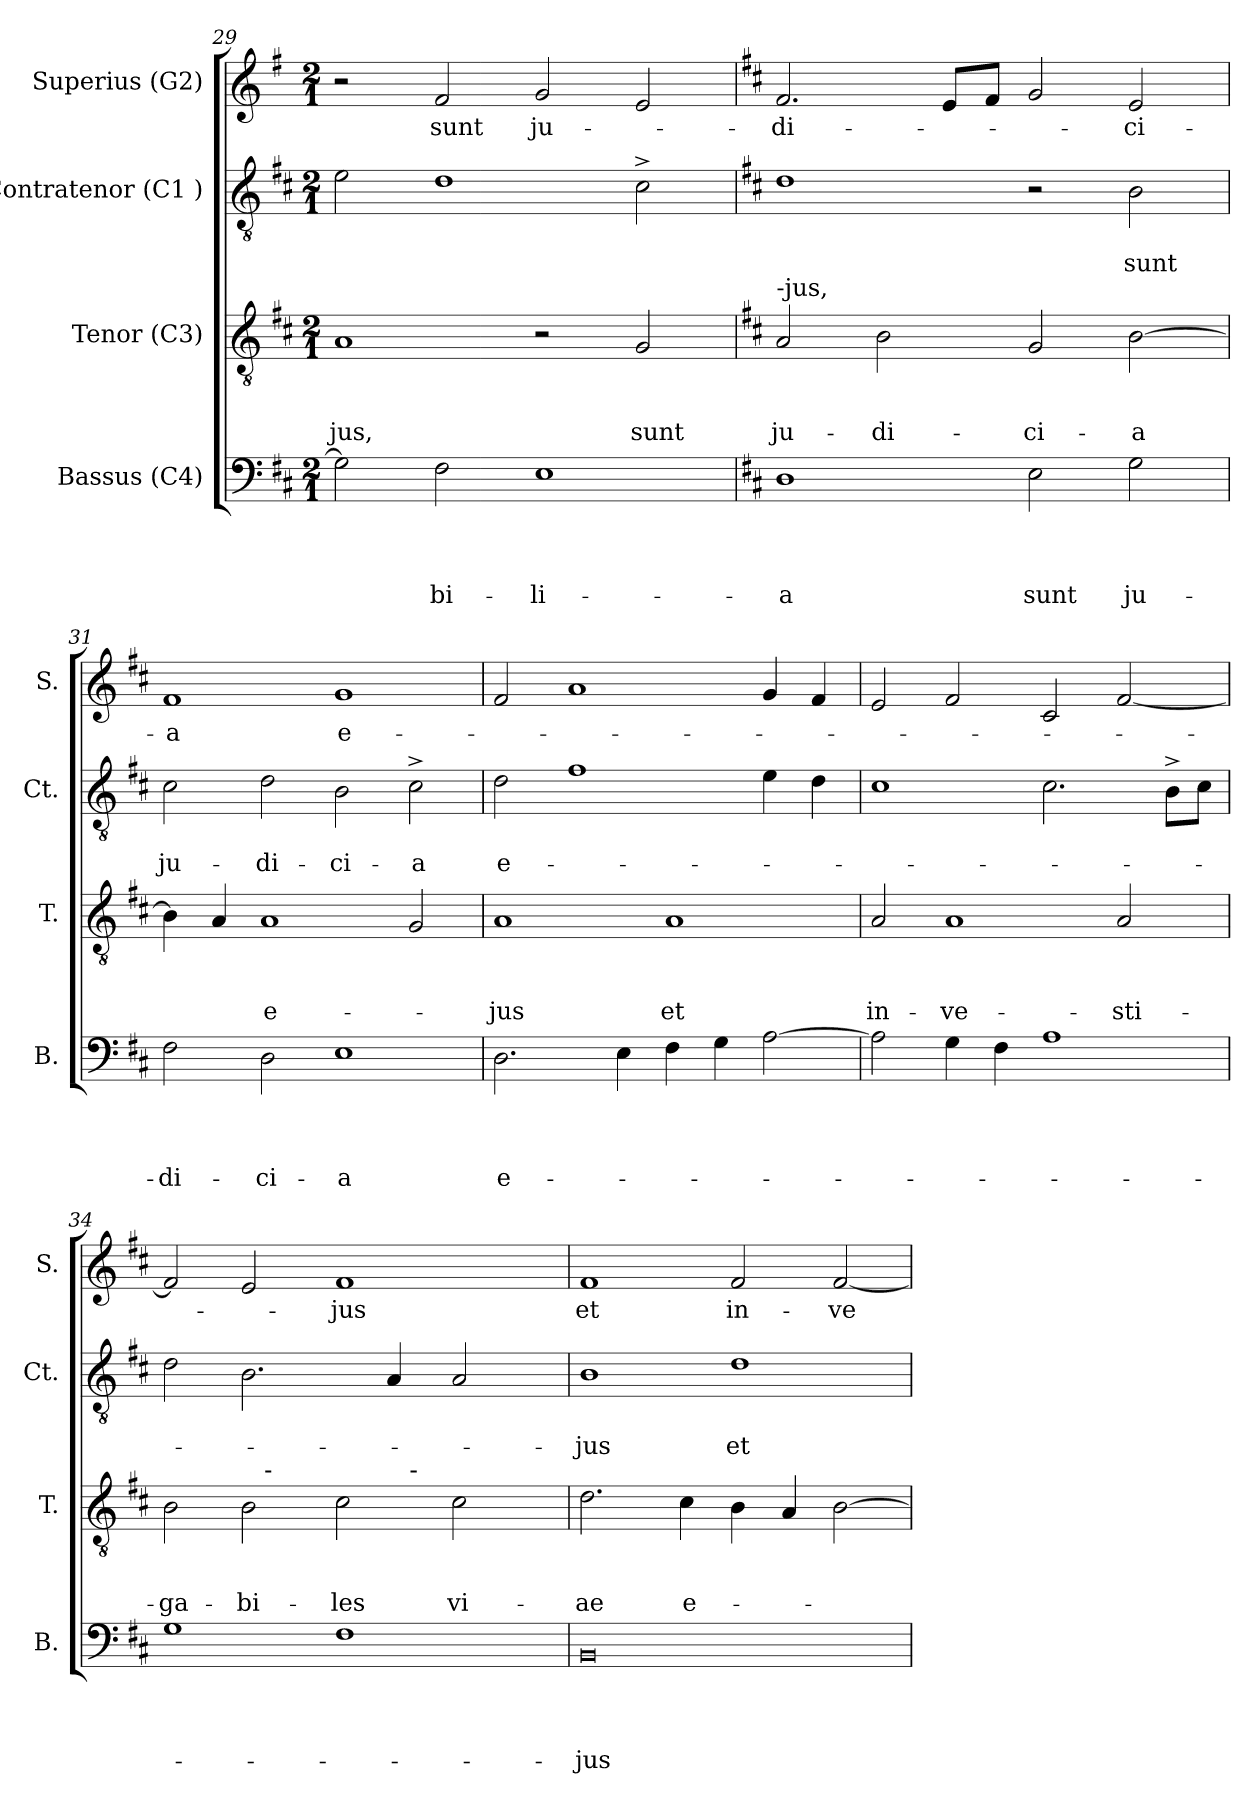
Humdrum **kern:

**kern	**text	**text	**text	**text	**kern	**text	**text	**text	**kern	**text	**text	**kern	**text
*part4	*part4	*part4	*part4	*part4	*part3	*part3	*part3	*part3	*part2	*part2	*part2	*part1	*part1
*staff4	*staff4	*staff4	*staff4	*staff4	*staff3	*staff3	*staff3	*staff3	*staff2	*staff2	*staff2	*staff1	*staff1
*I"Bassus (C4)	*	*	*	*	*I"Tenor (C3)	*	*	*	*I"Contratenor (C1 )	*	*	*I"Superius (G2)	*
*I'B.	*	*	*	*	*I'T.	*	*	*	*I'Ct.	*	*	*I'S.	*
*clefF4	*	*	*	*	*clefGv2	*	*	*	*clefGv2	*	*	*clefG2	*
*k[f#c#]	*	*	*	*	*k[f#c#]	*	*	*	*k[f#c#]	*	*	*k[f#]	*
*D:	*	*	*	*	*D:	*	*	*	*D:	*	*	*G:	*
*M2/1	*	*	*	*	*M2/1	*	*	*	*M2/1	*	*	*M2/1	*
=29	=29	=29	=29	=29	=29	=29	=29	=29	=29	=29	=29	=29	=29
!	!	!	!	!	!	!	!	!LO:LY:b	!	!	!	!	!
2G\]	.	.	.	.	1A	.	.	-jus,	2e\	.	.	2r	.
!	!	!	!	!LO:LY:b	!	!	!	!	!	!	!	!	!LO:LY:b
2F#\	.	.	.	-bi-	.	.	.	.	1d	.	.	2f#/	sunt
!	!	!	!	!LO:LY:b:rj	!	!	!	!	!	!	!	!	!LO:LY:b
1E	.	.	.	-li-	2r	.	.	.	.	.	.	2g/	ju-
!	!	!	!	!	!	!	!	!LO:LY:b	!	!	!	!	!
.	.	.	.	.	2G/	.	.	sunt	2c#^>\	.	.	2e/	.
!!LO:LB:g=z
=30	=30	=30	=30	=30	=30	=30	=30	=30	=30	=30	=30	=30	=30
*	*	*	*	*	*	*	*	*	*	*	*	*k[f#c#]	*
*	*	*	*	*	*	*	*	*	*	*	*	*D:	*
!	!	!	!	!	!LO:TX:a:t=-jus,	!	!	!	!	!	!	!	!
!	!	!	!	!LO:LY:b:rj	!	!	!	!LO:LY:b	!	!	!	!	!LO:LY:b
1D	.	.	.	-a	2A/	.	.	ju-	1d	.	.	2.f#/	-di-
!	!	!	!	!	!	!	!	!LO:LY:b	!	!	!	!	!
.	.	.	.	.	2B\	.	.	-di-	.	.	.	.	.
.	.	.	.	.	.	.	.	.	.	.	.	8e/L	.
.	.	.	.	.	.	.	.	.	.	.	.	8f#/J	.
!	!	!	!	!LO:LY:b	!	!	!	!LO:LY:b	!	!	!	!	!
2E\	.	.	.	sunt	2G/	.	.	-ci-	2r	.	.	2g/	.
!	!	!	!	!LO:LY:b	!	!	!	!LO:LY:b	!	!	!LO:LY:b	!	!LO:LY:b
2G\	.	.	.	ju-	[>2B\	.	.	-a	2B\	.	-sunt	2e/	-ci-
=31	=31	=31	=31	=31	=31	=31	=31	=31	=31	=31	=31	=31	=31
!	!	!	!	!LO:LY:b	!	!	!	!	!	!	!LO:LY:b	!	!LO:LY:b:rj
2F#\	.	.	.	-di-	4B\]	.	.	.	2c#\	.	ju-	1f#	-a
.	.	.	.	.	4A/	.	.	.	.	.	.	.	.
!	!	!	!	!LO:LY:b	!	!	!	!LO:LY:b:rj	!	!	!LO:LY:b	!	!
2D\	.	.	.	-ci-	1A	.	.	e-	2d\	.	-di-	.	.
!	!	!	!	!LO:LY:b:rj	!	!	!	!	!	!	!LO:LY:b	!	!LO:LY:b:rj
1E	.	.	.	-a	.	.	.	.	2B\	.	-ci-	1g	e-
!	!	!	!	!	!	!	!	!	!	!	!LO:LY:b	!	!
.	.	.	.	.	2G/	.	.	.	2c#^>\	.	-a	.	.
=32	=32	=32	=32	=32	=32	=32	=32	=32	=32	=32	=32	=32	=32
!	!	!	!	!LO:LY:b:rj	!	!	!	!LO:LY:b	!	!	!LO:LY:b:rj	!	!
2.D\	.	.	.	e-	1A	.	.	-jus	2d\	.	e-	2f#/	.
.	.	.	.	.	.	.	.	.	1f#	.	.	1a	.
4E\	.	.	.	.	.	.	.	.	.	.	.	.	.
!	!	!	!	!	!	!	!	!LO:LY:b	!	!	!	!	!
4F#\	.	.	.	.	1A	.	.	et	.	.	.	.	.
4G\	.	.	.	.	.	.	.	.	.	.	.	.	.
[>2A\	.	.	.	.	.	.	.	.	4e\	.	.	4g/	.
.	.	.	.	.	.	.	.	.	4d\	.	.	4f#/	.
=33	=33	=33	=33	=33	=33	=33	=33	=33	=33	=33	=33	=33	=33
!	!	!	!	!	!	!	!	!LO:LY:b	!	!	!	!	!
2A\]	.	.	.	.	2A/	.	.	in-	1c#	.	.	2e/	.
!	!	!	!	!	!	!	!	!LO:LY:b	!	!	!	!	!
4G\	.	.	.	.	1A	.	.	-ve-	.	.	.	2f#/	.
4F#\	.	.	.	.	.	.	.	.	.	.	.	.	.
1A	.	.	.	.	.	.	.	.	2.c#\	.	.	2c#/	.
!	!	!	!	!	!	!	!	!LO:LY:b	!	!	!	!	!
.	.	.	.	.	2A/	.	.	-sti-	.	.	.	[<2f#/	.
.	.	.	.	.	.	.	.	.	8B^>\L	.	.	.	.
.	.	.	.	.	.	.	.	.	8c#\J	.	.	.	.
!!LO:LB:g=z
=34	=34	=34	=34	=34	=34	=34	=34	=34	=34	=34	=34	=34	=34
!	!	!	!	!	!	!	!	!LO:LY:b	!	!	!	!	!
*	*	*	*	*	*^	*	*	*	*	*	*	*	*
*	*	*	*	*	*	*^	*	*	*	*	*	*	*	*
1G	.	.	.	.	2B\	2ryy	1ryy	.	.	-ga-	2d\	.	.	2f#/]	.
!	!	!	!	!	!	!	!	!	!	!LO:LY:b	!	!	!	!	!
.	.	.	.	.	2B\	16ryy	.	.	.	-bi-	2.B\	.	.	2e/	.
!	!	!	!	!	!	!LO:TX:a:t=-	!	!	!	!	!	!	!	!	!
.	.	.	.	.	.	1ryy	.	.	.	.	.	.	.	.	.
!	!	!	!	!	!	!	!	!	!	!LO:LY:b	!	!	!	!	!LO:LY:b
1F#	.	.	.	.	2c#\	.	4ryy	.	.	-les	.	.	.	1f#	-jus
.	.	.	.	.	.	.	16ryy	.	.	.	4A/	.	.	.	.
!	!	!	!	!	!	!	!LO:TX:a:t=-	!	!	!	!	!	!	!	!
.	.	.	.	.	.	.	2ryy	.	.	.	.	.	.	.	.
!	!	!	!	!	!	!	!	!	!	!LO:LY:b	!	!	!	!	!
.	.	.	.	.	2c#\	.	.	.	.	vi-	2A/	.	.	.	.
.	.	.	.	.	.	4..ryy	.	.	.	.	.	.	.	.	.
.	.	.	.	.	.	.	8.ryy	.	.	.	.	.	.	.	.
=35	=35	=35	=35	=35	=35	=35	=35	=35	=35	=35	=35	=35	=35	=35	=35
!	!	!	!	!LO:LY:b:rj	!	!	!	!	!	!LO:LY:b	!	!	!LO:LY:b	!	!LO:LY:b
*	*	*	*	*	*v	*v	*v	*	*	*	*	*	*	*	*
0BB	.	.	.	-jus	2.d\	.	.	-ae	1B	.	-jus	1f#	et
!	!	!	!	!	!	!	!	!LO:LY:b	!	!	!	!	!
.	.	.	.	.	4c#\	.	.	e-	.	.	.	.	.
!	!	!	!	!	!	!	!	!	!	!	!LO:LY:b	!	!LO:LY:b
.	.	.	.	.	4B\	.	.	.	1d	.	et	2f#/	in-
.	.	.	.	.	4A/	.	.	.	.	.	.	.	.
!	!	!	!	!	!	!	!	!	!	!	!	!	!LO:LY:b
.	.	.	.	.	[>2B\	.	.	.	.	.	.	[<2f#/	-ve-
=	=	=	=	=	=	=	=	=	=	=	=	=	=
*-	*-	*-	*-	*-	*-	*-	*-	*-	*-	*-	*-	*-	*-
